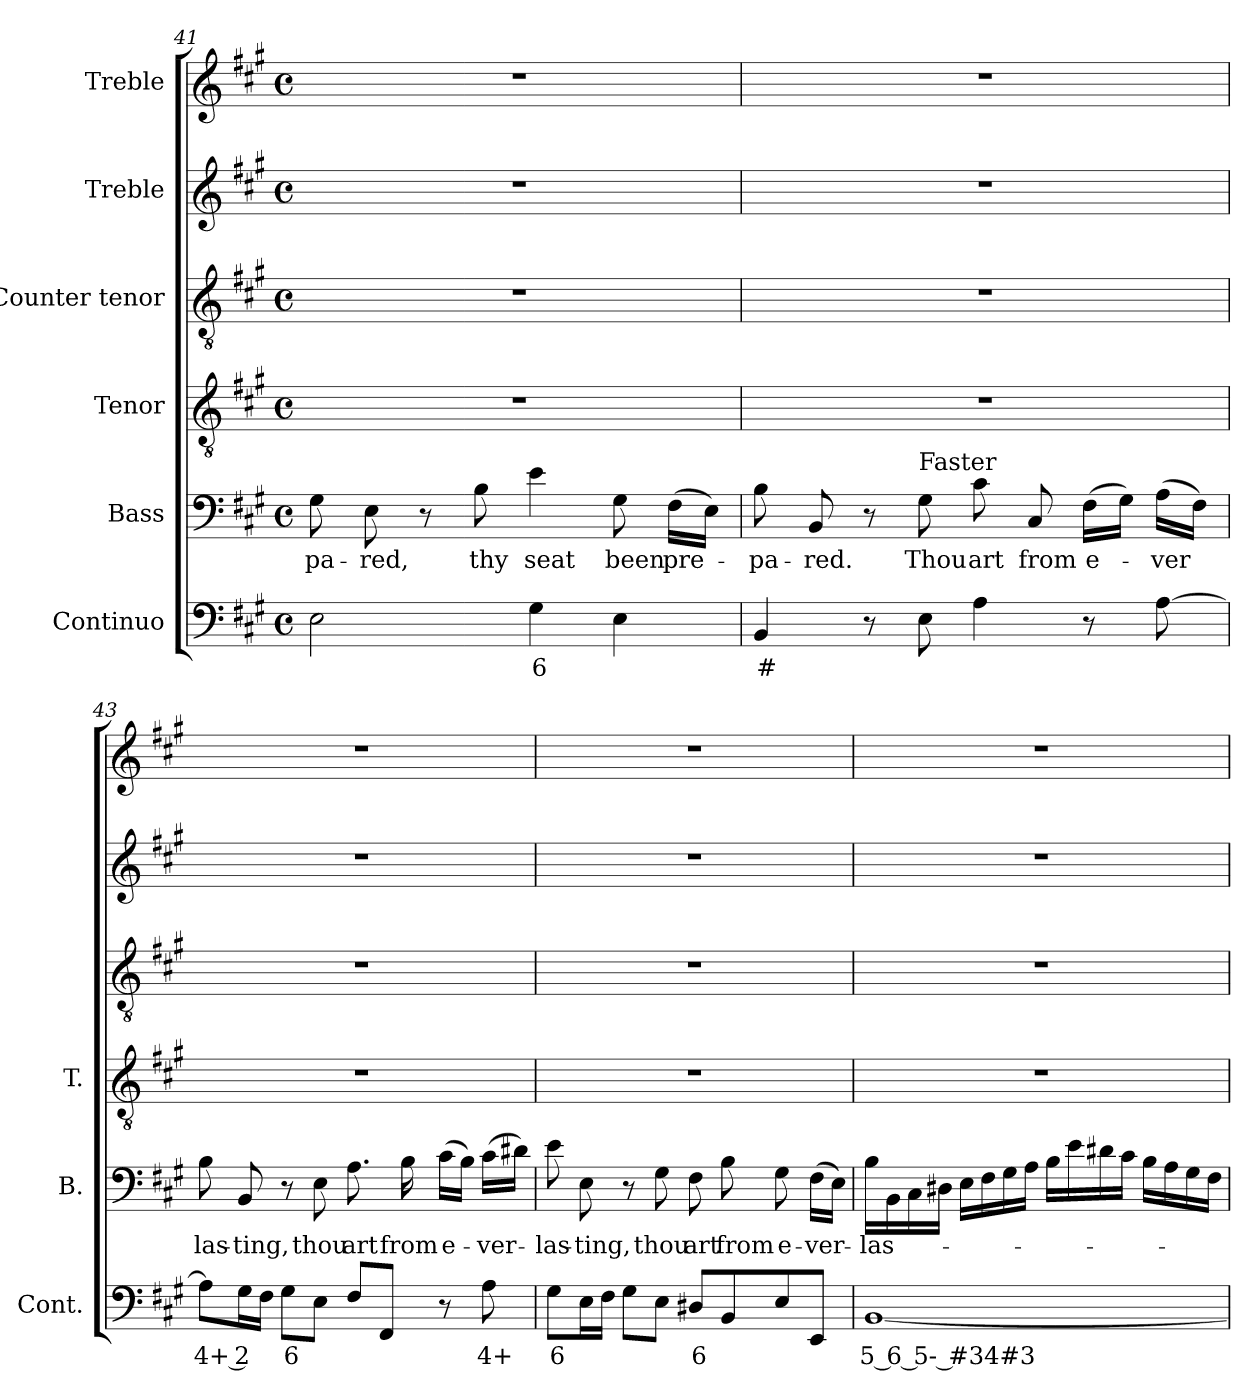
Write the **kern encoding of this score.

**kern	**text	**kern	**text	**kern	**kern	**kern	**kern
*part6	*part6	*part5	*part5	*part4	*part3	*part2	*part1
*staff6	*staff6	*staff5	*staff5	*staff4	*staff3	*staff2	*staff1
*I"Continuo	*	*I"Bass	*	*I"Tenor	*I"Counter tenor	*I"Treble	*I"Treble
*I'Cont.	*	*I'B.	*	*I'T.	*	*	*
*clefF4	*	*clefF4	*	*clefGv2	*clefGv2	*clefG2	*clefG2
*	*	*	*	*ITrd7c12	*ITrd7c12	*	*
*k[f#c#g#]	*	*k[f#c#g#]	*	*k[f#c#g#]	*k[f#c#g#]	*k[f#c#g#]	*k[f#c#g#]
*A:	*	*A:	*	*A:	*A:	*A:	*A:
*M4/4	*	*M4/4	*	*M4/4	*M4/4	*M4/4	*M4/4
*met(c)	*	*met(c)	*	*met(c)	*met(c)	*met(c)	*met(c)
=41	=41	=41	=41	=41	=41	=41	=41
!	!	!	!LO:LY:b:color=#000000	!	!	!	!
2Ei\	.	8G#i\	-pa-	1r	1r	1r	1r
!	!	!	!LO:LY:b:color=#000000	!	!	!	!
.	.	8Ei\	-red,	.	.	.	.
.	.	8r	.	.	.	.	.
!	!	!	!LO:LY:b:color=#000000	!	!	!	!
.	.	8Bi\	thy	.	.	.	.
!	!LO:LY:b:color=#000000	!	!	!	!	!	!
!	!	!	!LO:LY:b:color=#000000	!	!	!	!
4G#i\	6	4ei\	seat	.	.	.	.
!	!	!	!LO:LY:b:color=#000000	!	!	!	!
4Ei\	.	8G#i\	been	.	.	.	.
!	!	!	!LO:LY:b:color=#000000	!	!	!	!
.	.	(16F#i\LL	pre-	.	.	.	.
.	.	16Ei\JJ)	.	.	.	.	.
=42	=42	=42	=42	=42	=42	=42	=42
!	!LO:LY:b:color=#000000	!	!	!	!	!	!
!	!	!	!LO:LY:b:color=#000000	!	!	!	!
4BBi/	#	8Bi\	-pa-	1r	1r	1r	1r
!	!	!	!LO:LY:b:color=#000000	!	!	!	!
.	.	8BBi/	-red.	.	.	.	.
8r	.	8r	.	.	.	.	.
!	!	!LO:TX:a:t=Faster	!	!	!	!	!
!	!	!	!LO:LY:b:color=#000000	!	!	!	!
8Ei\	.	8G#i\	Thou	.	.	.	.
!	!	!	!LO:LY:b:color=#000000	!	!	!	!
4Ai\	.	8c#i\	art	.	.	.	.
!	!	!	!LO:LY:b:color=#000000	!	!	!	!
.	.	8C#i/	from	.	.	.	.
!	!	!	!LO:LY:b:color=#000000	!	!	!	!
8r	.	(16F#i\LL	e-	.	.	.	.
.	.	16G#i\JJ)	.	.	.	.	.
!	!	!	!LO:LY:b:color=#000000	!	!	!	!
[8Ai\	.	(16Ai\LL	-ver	.	.	.	.
.	.	16F#i\JJ)	.	.	.	.	.
!!LO:LB:g=z
=43	=43	=43	=43	=43	=43	=43	=43
!	!LO:LY:b:color=#000000	!	!	!	!	!	!
!	!	!	!LO:LY:b:color=#000000	!	!	!	!
8Ai\L]	4+ 2	8Bi\	las-	1r	1r	1r	1r
!	!	!	!LO:LY:b:color=#000000	!	!	!	!
16G#i\L	.	8BBi/	-ting,	.	.	.	.
16F#i\JJ	.	.	.	.	.	.	.
!	!LO:LY:b:color=#000000	!	!	!	!	!	!
8G#i\L	6	8r	.	.	.	.	.
!	!	!	!LO:LY:b:color=#000000	!	!	!	!
8Ei\J	.	8Ei\	thou	.	.	.	.
!	!	!	!LO:LY:b:color=#000000	!	!	!	!
8F#i/L	.	8.Ai\	art	.	.	.	.
8FF#i/J	.	.	.	.	.	.	.
!	!	!	!LO:LY:b:color=#000000	!	!	!	!
.	.	16Bi\	from	.	.	.	.
!	!	!	!LO:LY:b:color=#000000	!	!	!	!
8r	.	(16c#i\LL	e-	.	.	.	.
.	.	16Bi\JJ)	.	.	.	.	.
!	!LO:LY:b:color=#000000	!	!	!	!	!	!
!	!	!	!LO:LY:b:color=#000000	!	!	!	!
8Ai\	4+	(16c#i\LL	-ver-	.	.	.	.
.	.	16d#Xi\JJ)	.	.	.	.	.
=44	=44	=44	=44	=44	=44	=44	=44
!	!LO:LY:b:color=#000000	!	!	!	!	!	!
!	!	!	!LO:LY:b:color=#000000	!	!	!	!
8G#i\L	6	8ei\	-las-	1r	1r	1r	1r
!	!	!	!LO:LY:b:color=#000000	!	!	!	!
16Ei\L	.	8Ei\	-ting,	.	.	.	.
16F#i\JJ	.	.	.	.	.	.	.
8G#i\L	.	8r	.	.	.	.	.
!	!	!	!LO:LY:b:color=#000000	!	!	!	!
8Ei\J	.	8G#i\	thou	.	.	.	.
!	!LO:LY:b:color=#000000	!	!	!	!	!	!
!	!	!	!LO:LY:b:color=#000000	!	!	!	!
8D#Xi/L	6	8F#i\	art	.	.	.	.
!	!	!	!LO:LY:b:color=#000000	!	!	!	!
8BBi/	.	8Bi\	from	.	.	.	.
!	!	!	!LO:LY:b:color=#000000	!	!	!	!
8Ei/	.	8G#i\	e-	.	.	.	.
!	!	!	!LO:LY:b:color=#000000	!	!	!	!
8EEi/J	.	(16F#i\LL	-ver-	.	.	.	.
.	.	16Ei\JJ)	.	.	.	.	.
=45	=45	=45	=45	=45	=45	=45	=45
!	!LO:LY:b:color=#000000	!	!	!	!	!	!
!	!	!	!LO:LY:b:color=#000000	!	!	!	!
[1BBi	5 6 5- #34#3-	16Bi\LL	-las-	1r	1r	1r	1r
.	.	16BBi\	.	.	.	.	.
.	.	16C#i\	.	.	.	.	.
.	.	16D#Xi\JJ	.	.	.	.	.
.	.	16Ei\LL	.	.	.	.	.
.	.	16F#i\	.	.	.	.	.
.	.	16G#i\	.	.	.	.	.
.	.	16Ai\JJ	.	.	.	.	.
.	.	16Bi\LL	.	.	.	.	.
.	.	16ei\	.	.	.	.	.
.	.	16d#Xi\	.	.	.	.	.
.	.	16c#i\JJ	.	.	.	.	.
.	.	16Bi\LL	.	.	.	.	.
.	.	16Ai\	.	.	.	.	.
.	.	16G#i\	.	.	.	.	.
.	.	16F#i\JJ	.	.	.	.	.
=	=	=	=	=	=	=	=
*-	*-	*-	*-	*-	*-	*-	*-
